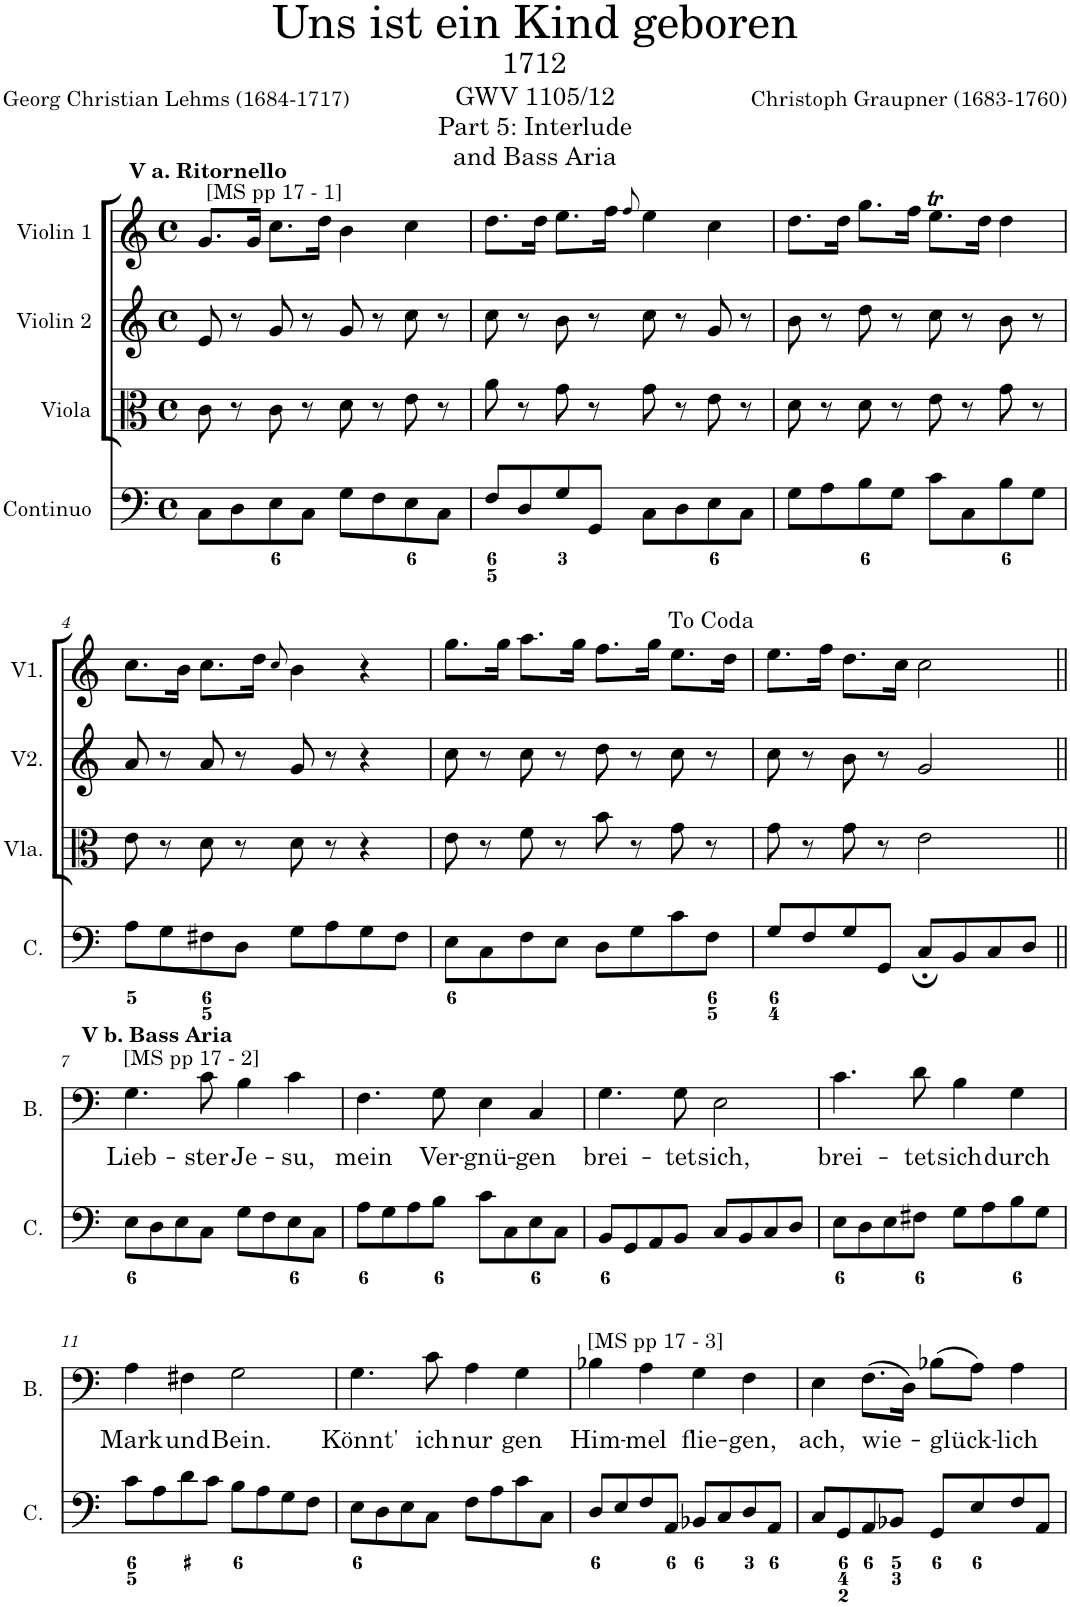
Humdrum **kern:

**kern	**kern	**text	**kern	**kern	**kern
*part5	*part4	*part4	*part3	*part2	*part1
*staff5	*staff4	*staff4	*staff3	*staff2	*staff1
*I"Continuo	*I"Bass	*	*I"Viola	*I"Violin 2	*I"Violin 1
*I'C.	*I'B.	*	*I'Vla.	*I'V2.	*I'V1.
*	*stria5	*	*	*	*
*clefF4	*clefF4	*	*clefC3	*clefG2	*clefG2
*k[]	*k[]	*	*k[]	*k[]	*k[]
*M4/4	*M4/4	*	*M4/4	*M4/4	*M4/4
*met(c)	*met(c)	*	*met(c)	*met(c)	*met(c)
=1	=1	=1	=1	=1	=1
!	!	!	!	!	!LO:TX:a:t=[MS pp 17 - 1]
!	!	!	!	!	!LO:TX:a:B:t=V a. Ritornello
8C\L	1r	.	8c\	8e/	8.g/L
8D\	.	.	8r	8r	.
.	.	.	.	.	16g/Jk
8E\	.	.	8c\	8g/	8.cc\L
8C\J	.	.	8r	8r	.
.	.	.	.	.	16dd\Jk
8G\L	.	.	8d\	8g/	4b\
8F\	.	.	8r	8r	.
8E\	.	.	8e\	8cc\	4cc\
8C\J	.	.	8r	8r	.
=2	=2	=2	=2	=2	=2
8F/L	1r	.	8a\	8cc\	8.dd\L
8D/	.	.	8r	8r	.
.	.	.	.	.	16dd\Jk
8G/	.	.	8g\	8b\	8.ee\L
8GG/J	.	.	8r	8r	.
.	.	.	.	.	16ff\Jk
.	.	.	.	.	8qff/
8C\L	.	.	8g\	8cc\	4ee\
8D\	.	.	8r	8r	.
8E\	.	.	8e\	8g/	4cc\
8C\J	.	.	8r	8r	.
=3	=3	=3	=3	=3	=3
8G\L	1r	.	8d\	8b\	8.dd\L
8A\	.	.	8r	8r	.
.	.	.	.	.	16dd\Jk
8B\	.	.	8d\	8dd\	8.gg\L
8G\J	.	.	8r	8r	.
.	.	.	.	.	16ff\Jk
8c\L	.	.	8e\	8cc\	8.eet\L
8C\	.	.	8r	8r	.
.	.	.	.	.	16dd\Jk
8B\	.	.	8g\	8b\	4dd\
8G\J	.	.	8r	8r	.
!!LO:LB:g=z
=4	=4	=4	=4	=4	=4
8A\L	1r	.	8e\	8a/	8.cc\L
8G\	.	.	8r	8r	.
.	.	.	.	.	16b\Jk
8F#X\	.	.	8d\	8a/	8.cc\L
8D\J	.	.	8r	8r	.
.	.	.	.	.	16dd\Jk
.	.	.	.	.	8qcc/
8G\L	.	.	8d\	8g/	4b\
8A\	.	.	8r	8r	.
8G\	.	.	4r	4r	4r
8F#\J	.	.	.	.	.
=5	=5	=5	=5	=5	=5
8E\L	1r	.	8e\	8cc\	8.gg\L
8C\	.	.	8r	8r	.
.	.	.	.	.	16gg\Jk
8F\	.	.	8f\	8cc\	8.aa\L
8E\J	.	.	8r	8r	.
.	.	.	.	.	16gg\Jk
8D\L	.	.	8b\	8dd\	8.ff\L
8G\	.	.	8r	8r	.
.	.	.	.	.	16gg\Jk
8c\	.	.	8g\	8cc\	8.ee\L
8F\J	.	.	8r	8r	.
.	.	.	.	.	16dd\Jk
=6	=6	=6	=6	=6	=6
8G/L	1r	.	8g\	8cc\	8.ee\L
8F/	.	.	8r	8r	.
.	.	.	.	.	16ff\Jk
8G/	.	.	8g\	8b\	8.dd\L
8GG/J	.	.	8r	8r	.
.	.	.	.	.	16cc\Jk
8C;/L	.	.	2e\	2g/	2cc\
8BB/	.	.	.	.	.
8C/	.	.	.	.	.
8D/J	.	.	.	.	.
!!LO:LB:g=z
=7||	=7||	=7||	=7||	=7||	=7||
!	!LO:TX:a:B:t=V b. Bass Aria	!	!	!	!
!	!LO:TX:a:t=[MS pp 17 - 2]	!	!	!	!
!	!	!LO:LY:b	!	!	!
8E\L	4.G\	Lieb-	1r	1r	1r
8D\	.	.	.	.	.
8E\	.	.	.	.	.
!	!	!LO:LY:b	!	!	!
8C\J	8c\	-ster	.	.	.
!	!	!LO:LY:b	!	!	!
8G\L	4B\	Je-	.	.	.
8F\	.	.	.	.	.
!	!	!LO:LY:b	!	!	!
8E\	4c\	-su,	.	.	.
8C\J	.	.	.	.	.
=8	=8	=8	=8	=8	=8
!	!	!LO:LY:b	!	!	!
8A\L	4.F\	mein	1r	1r	1r
8G\	.	.	.	.	.
8A\	.	.	.	.	.
!	!	!LO:LY:b	!	!	!
8B\J	8G\	Ver-	.	.	.
!	!	!LO:LY:b	!	!	!
8c\L	4E\	-gnü-	.	.	.
8C\	.	.	.	.	.
!	!	!LO:LY:b	!	!	!
8E\	4C/	-gen	.	.	.
8C\J	.	.	.	.	.
=9	=9	=9	=9	=9	=9
!	!	!LO:LY:b	!	!	!
8BB/L	4.G\	brei-	1r	1r	1r
8GG/	.	.	.	.	.
8AA/	.	.	.	.	.
!	!	!LO:LY:b	!	!	!
8BB/J	8G\	-tet	.	.	.
!	!	!LO:LY:b	!	!	!
8C/L	2E\	sich,	.	.	.
8BB/	.	.	.	.	.
8C/	.	.	.	.	.
8D/J	.	.	.	.	.
=10	=10	=10	=10	=10	=10
!	!	!LO:LY:b	!	!	!
8E\L	4.c\	brei-	1r	1r	1r
8D\	.	.	.	.	.
8E\	.	.	.	.	.
!	!	!LO:LY:b	!	!	!
8F#X\J	8d\	-tet	.	.	.
!	!	!LO:LY:b	!	!	!
8G\L	4B\	sich	.	.	.
8A\	.	.	.	.	.
!	!	!LO:LY:b	!	!	!
8B\	4G\	durch	.	.	.
8G\J	.	.	.	.	.
!!LO:LB:g=z
=11	=11	=11	=11	=11	=11
!	!	!LO:LY:b	!	!	!
8c\L	4A\	Mark	1r	1r	1r
8A\	.	.	.	.	.
!	!	!LO:LY:b	!	!	!
8d\	4F#X\	und	.	.	.
8c\J	.	.	.	.	.
!	!	!LO:LY:b	!	!	!
8B\L	2G\	Bein.	.	.	.
8A\	.	.	.	.	.
8G\	.	.	.	.	.
8F\J	.	.	.	.	.
=12	=12	=12	=12	=12	=12
!	!	!LO:LY:b	!	!	!
8E\L	4.G\	Könnt'	1r	1r	1r
8D\	.	.	.	.	.
8E\	.	.	.	.	.
!	!	!LO:LY:b	!	!	!
8C\J	8c\	ich	.	.	.
!	!	!LO:LY:b	!	!	!
8F\L	4A\	nur	.	.	.
8A\	.	.	.	.	.
!	!	!LO:LY:b	!	!	!
8c\	4G\	gen	.	.	.
8C\J	.	.	.	.	.
=13	=13	=13	=13	=13	=13
!	!LO:TX:a:t=[MS pp 17 - 3]	!	!	!	!
!	!	!LO:LY:b	!	!	!
8D/L	4B-X\	Him-	1r	1r	1r
8E/	.	.	.	.	.
!	!	!LO:LY:b	!	!	!
8F/	4A\	-mel	.	.	.
8AA/J	.	.	.	.	.
!	!	!LO:LY:b	!	!	!
8BB-X/L	4G\	flie-	.	.	.
8C/	.	.	.	.	.
!	!	!LO:LY:b	!	!	!
8D/	4F\	-gen,	.	.	.
8AA/J	.	.	.	.	.
=14	=14	=14	=14	=14	=14
!	!	!LO:LY:b	!	!	!
8C/L	4E\	ach,	1r	1r	1r
8GG/	.	.	.	.	.
!	!	!LO:LY:b	!	!	!
8AA/	(8.F\L	wie-	.	.	.
8BB-X/J	.	.	.	.	.
.	16D\Jk)	.	.	.	.
!	!	!LO:LY:b	!	!	!
8GG/L	(8B-X\L	glück-	.	.	.
8E/	8A\J)	.	.	.	.
!	!	!LO:LY:b	!	!	!
8F/	4A\	lich	.	.	.
8AA/J	.	.	.	.	.
=	=	=	=	=	=
*-	*-	*-	*-	*-	*-
